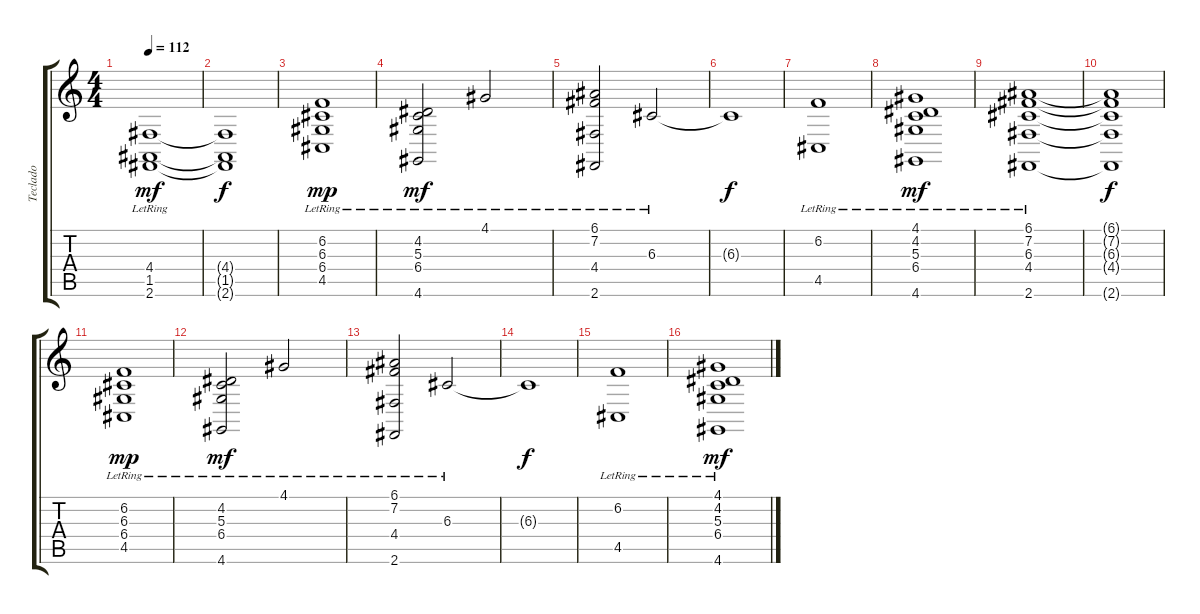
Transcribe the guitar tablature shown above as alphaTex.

\track ("Teclado" "Teclado") {instrument synthstrings1}
\staff {score tabs}
\tuning (E4 B3 G3 D3 A2 E2) {hide}
\ts (4 4)
\tempo 112
\clef g2
\ks c
(4.4{lr} 1.5 2.6{lr}).1{dy mf} |
(4.4{t} 1.5{t} 2.6{t}).1{dy f} |
(6.2{lr} 6.3{lr} 6.4{lr} 4.5{lr}).1{dy mp} |
(4.2{lr} 5.3{lr} 6.4{lr} 4.6{lr}).2{dy mf} 4.1{lr}.2 |
(6.1{lr} 7.2{lr} 4.4{lr} 2.6{lr}).2 6.3{lr}.2 |
6.3{t}.1{dy f} |
(6.2{lr} 4.5{lr}).1 |
(4.1{lr} 4.2{lr} 5.3{lr} 6.4{lr} 4.6{lr}).1{dy mf} |
(6.1{lr} 7.2{lr} 6.3{lr} 4.4{lr} 2.6{lr}).1 |
(6.1{t} 7.2{t} 6.3{t} 4.4{t} 2.6{t}).1{dy f} |
(6.2{lr} 6.3{lr} 6.4{lr} 4.5{lr}).1{dy mp} |
(4.2{lr} 5.3{lr} 6.4{lr} 4.6{lr}).2{dy mf} 4.1{lr}.2 |
(6.1{lr} 7.2{lr} 4.4{lr} 2.6{lr}).2 6.3{lr}.2 |
6.3{t}.1{dy f} |
(6.2{lr} 4.5{lr}).1 |
(4.1{lr} 4.2{lr} 5.3{lr} 6.4{lr} 4.6{lr}).1{dy mf}
